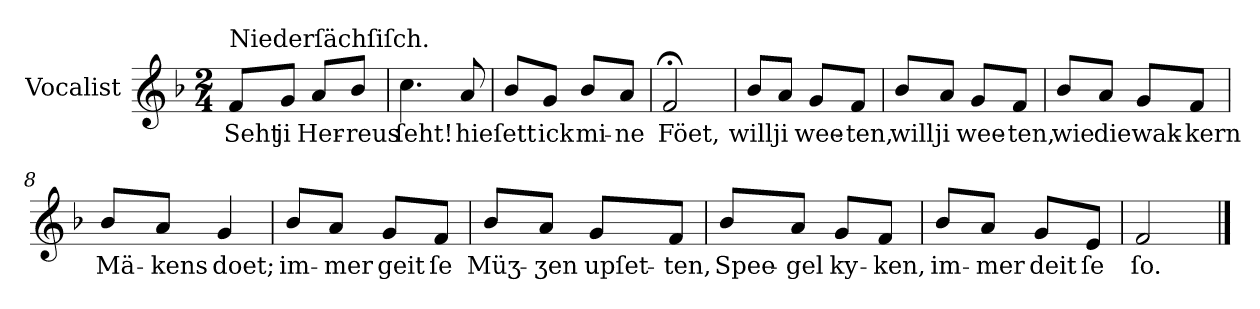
**kern	**text
*part1	*part1
*staff1	*staff1
*I"Vocalist	*
*k[b-]	*
*F:	*
*M2/4	*
=1	=1
!LO:TX:a:t=Niederſächſiſch.	!
8fL	Seht
8gJ	ji
8aL	Her-
8b-/J	-reus
=2	=2
4.cc	ſeht!
8a	hie
=3	=3
8b-/L	ſett
8gJ	ick
8b-/L	mi-
8aJ	-ne
=4	=4
2f;<	Föet,
=5	=5
8b-/L	will
8aJ	ji
8gL	wee-
8fJ	-ten,
=6	=6
8b-/L	will
8aJ	ji
8gL	wee-
8fJ	-ten,
=7	=7
8b-/L	wie
8aJ	die
8gL	wak-
8fJ	-kern
=8	=8
8b-/L	Mä-
8aJ	-kens
4g	doet;
=9	=9
8b-/L	im-
8aJ	-mer
8gL	geit
8fJ	ſe
=10	=10
8b-/L	Müʒ-
8aJ	-ʒen
8gL	upſet-
8fJ	-ten,
=11	=11
8b-/L	Spee-
8aJ	-gel
8gL	ky-
8fJ	-ken,
=12	=12
8b-/L	im-
8aJ	-mer
8gL	deit
8eJ	ſe
=13	=13
2f	ſo.
==	==
*-	*-
